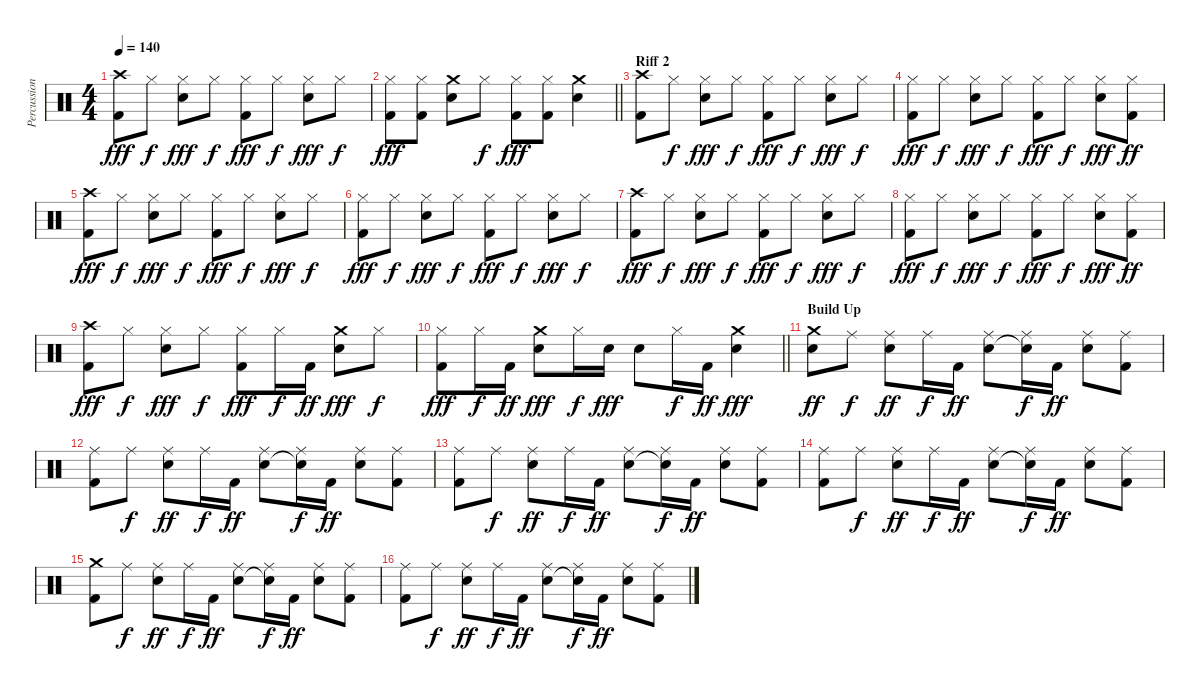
\track ("Percussion" "Percussion") {instrument percussion}
\staff {score}
\articulation defaults
\ts (4 4)
\tempo 140
\clef neutral
\ks c
("Crash high (hit)" "Kick (hit) 2").8{dy fff} "Hi-Hat (closed)".8{dy f} ("Hi-Hat (closed)" "Snare (hit) 2").8{dy fff} "Hi-Hat (closed)".8{dy f} ("Hi-Hat (closed)" "Kick (hit) 2").8{dy fff} "Hi-Hat (closed)".8{dy f} ("Hi-Hat (closed)" "Snare (hit) 2").8{dy fff} "Hi-Hat (closed)".8{dy f} |
\barLineRight lightlight
("Hi-Hat (closed)" "Kick (hit) 2").8{dy fff} ("Hi-Hat (closed)" "Kick (hit) 2").8 ("Crash medium (hit)" "Snare (hit) 2").8 "Hi-Hat (closed)".8{dy f} ("Hi-Hat (closed)" "Kick (hit) 2").8{dy fff} ("Hi-Hat (closed)" "Kick (hit) 2").8 ("Crash medium (hit)" "Snare (hit) 2").4 |
\section ("" "Riff 2")
("Crash high (hit)" "Kick (hit) 2").8 "Hi-Hat (closed)".8{dy f} ("Hi-Hat (closed)" "Snare (hit) 2").8{dy fff} "Hi-Hat (closed)".8{dy f} ("Hi-Hat (closed)" "Kick (hit) 2").8{dy fff} "Hi-Hat (closed)".8{dy f} ("Hi-Hat (closed)" "Snare (hit) 2").8{dy fff} "Hi-Hat (closed)".8{dy f} |
("Hi-Hat (closed)" "Kick (hit) 2").8{dy fff} "Hi-Hat (closed)".8{dy f} ("Hi-Hat (closed)" "Snare (hit) 2").8{dy fff} "Hi-Hat (closed)".8{dy f} ("Hi-Hat (closed)" "Kick (hit) 2").8{dy fff} "Hi-Hat (closed)".8{dy f} ("Hi-Hat (closed)" "Snare (hit) 2").8{dy fff} ("Hi-Hat (closed)" "Kick (hit) 2").8{dy ff} |
("Crash high (hit)" "Kick (hit) 2").8{dy fff} "Hi-Hat (closed)".8{dy f} ("Hi-Hat (closed)" "Snare (hit) 2").8{dy fff} "Hi-Hat (closed)".8{dy f} ("Hi-Hat (closed)" "Kick (hit) 2").8{dy fff} "Hi-Hat (closed)".8{dy f} ("Hi-Hat (closed)" "Snare (hit) 2").8{dy fff} "Hi-Hat (closed)".8{dy f} |
("Hi-Hat (closed)" "Kick (hit) 2").8{dy fff} "Hi-Hat (closed)".8{dy f} ("Hi-Hat (closed)" "Snare (hit) 2").8{dy fff} "Hi-Hat (closed)".8{dy f} ("Hi-Hat (closed)" "Kick (hit) 2").8{dy fff} "Hi-Hat (closed)".8{dy f} ("Hi-Hat (closed)" "Snare (hit) 2").8{dy fff} "Hi-Hat (closed)".8{dy f} |
("Crash high (hit)" "Kick (hit) 2").8{dy fff} "Hi-Hat (closed)".8{dy f} ("Hi-Hat (closed)" "Snare (hit) 2").8{dy fff} "Hi-Hat (closed)".8{dy f} ("Hi-Hat (closed)" "Kick (hit) 2").8{dy fff} "Hi-Hat (closed)".8{dy f} ("Hi-Hat (closed)" "Snare (hit) 2").8{dy fff} "Hi-Hat (closed)".8{dy f} |
("Hi-Hat (closed)" "Kick (hit) 2").8{dy fff} "Hi-Hat (closed)".8{dy f} ("Hi-Hat (closed)" "Snare (hit) 2").8{dy fff} "Hi-Hat (closed)".8{dy f} ("Hi-Hat (closed)" "Kick (hit) 2").8{dy fff} "Hi-Hat (closed)".8{dy f} ("Hi-Hat (closed)" "Snare (hit) 2").8{dy fff} ("Hi-Hat (closed)" "Kick (hit) 2").8{dy ff} |
("Crash high (hit)" "Kick (hit) 2").8{dy fff} "Hi-Hat (closed)".8{dy f} ("Hi-Hat (closed)" "Snare (hit) 2").8{dy fff} "Hi-Hat (closed)".8{dy f} ("Hi-Hat (closed)" "Kick (hit) 2").8{dy fff} "Hi-Hat (closed)".16{dy f} "Kick (hit) 2".16{dy ff} ("Crash medium (hit)" "Snare (hit) 2").8{dy fff} "Hi-Hat (closed)".8{dy f} |
\barLineRight lightlight
("Hi-Hat (closed)" "Kick (hit) 2").8{dy fff} "Hi-Hat (closed)".16{dy f} "Kick (hit) 2".16{dy ff} ("Crash medium (hit)" "Snare (hit) 2").8{dy fff} "Hi-Hat (closed)".16{dy f} "Snare (hit) 2".16{dy fff} "Snare (hit) 2".8 "Hi-Hat (closed)".16{dy f} "Kick (hit) 2".16{dy ff} ("Crash medium (hit)" "Snare (hit) 2").4{dy fff} |
\section ("" "Build Up")
("Crash medium (hit)" "Snare (hit) 2").8{dy ff} "Ride (middle)".8{dy f} ("Ride (middle)" "Snare (hit) 2").8{dy ff} "Ride (middle)".16{dy f} "Kick (hit) 2".16{dy ff} ("Ride (middle)" "Snare (hit) 2").8 ("Ride (middle)" "Snare (hit)"{t}).16{dy f} "Kick (hit) 2".16{dy ff} ("Ride (middle)" "Snare (hit) 2").8 ("Ride (middle)" "Kick (hit) 2").8 |
("Ride (middle)" "Kick (hit) 2").8 "Ride (middle)".8{dy f} ("Ride (middle)" "Snare (hit) 2").8{dy ff} "Ride (middle)".16{dy f} "Kick (hit) 2".16{dy ff} ("Ride (middle)" "Snare (hit) 2").8 ("Ride (middle)" "Snare (hit)"{t}).16{dy f} "Kick (hit) 2".16{dy ff} ("Ride (middle)" "Snare (hit) 2").8 ("Ride (middle)" "Kick (hit) 2").8 |
("Ride (middle)" "Kick (hit) 2").8 "Ride (middle)".8{dy f} ("Ride (middle)" "Snare (hit) 2").8{dy ff} "Ride (middle)".16{dy f} "Kick (hit) 2".16{dy ff} ("Ride (middle)" "Snare (hit) 2").8 ("Ride (middle)" "Snare (hit)"{t}).16{dy f} "Kick (hit) 2".16{dy ff} ("Ride (middle)" "Snare (hit) 2").8 ("Ride (middle)" "Kick (hit) 2").8 |
("Ride (middle)" "Kick (hit) 2").8 "Ride (middle)".8{dy f} ("Ride (middle)" "Snare (hit) 2").8{dy ff} "Ride (middle)".16{dy f} "Kick (hit) 2".16{dy ff} ("Ride (middle)" "Snare (hit) 2").8 ("Ride (middle)" "Snare (hit)"{t}).16{dy f} "Kick (hit) 2".16{dy ff} ("Ride (middle)" "Snare (hit) 2").8 ("Ride (middle)" "Kick (hit) 2").8 |
("Crash medium (hit)" "Kick (hit) 2").8 "Ride (middle)".8{dy f} ("Ride (middle)" "Snare (hit) 2").8{dy ff} "Ride (middle)".16{dy f} "Kick (hit) 2".16{dy ff} ("Ride (middle)" "Snare (hit) 2").8 ("Ride (middle)" "Snare (hit)"{t}).16{dy f} "Kick (hit) 2".16{dy ff} ("Ride (middle)" "Snare (hit) 2").8 ("Ride (middle)" "Kick (hit) 2").8 |
("Ride (middle)" "Kick (hit) 2").8 "Ride (middle)".8{dy f} ("Ride (middle)" "Snare (hit) 2").8{dy ff} "Ride (middle)".16{dy f} "Kick (hit) 2".16{dy ff} ("Ride (middle)" "Snare (hit) 2").8 ("Ride (middle)" "Snare (hit)"{t}).16{dy f} "Kick (hit) 2".16{dy ff} ("Ride (middle)" "Snare (hit) 2").8 ("Ride (middle)" "Kick (hit) 2").8
